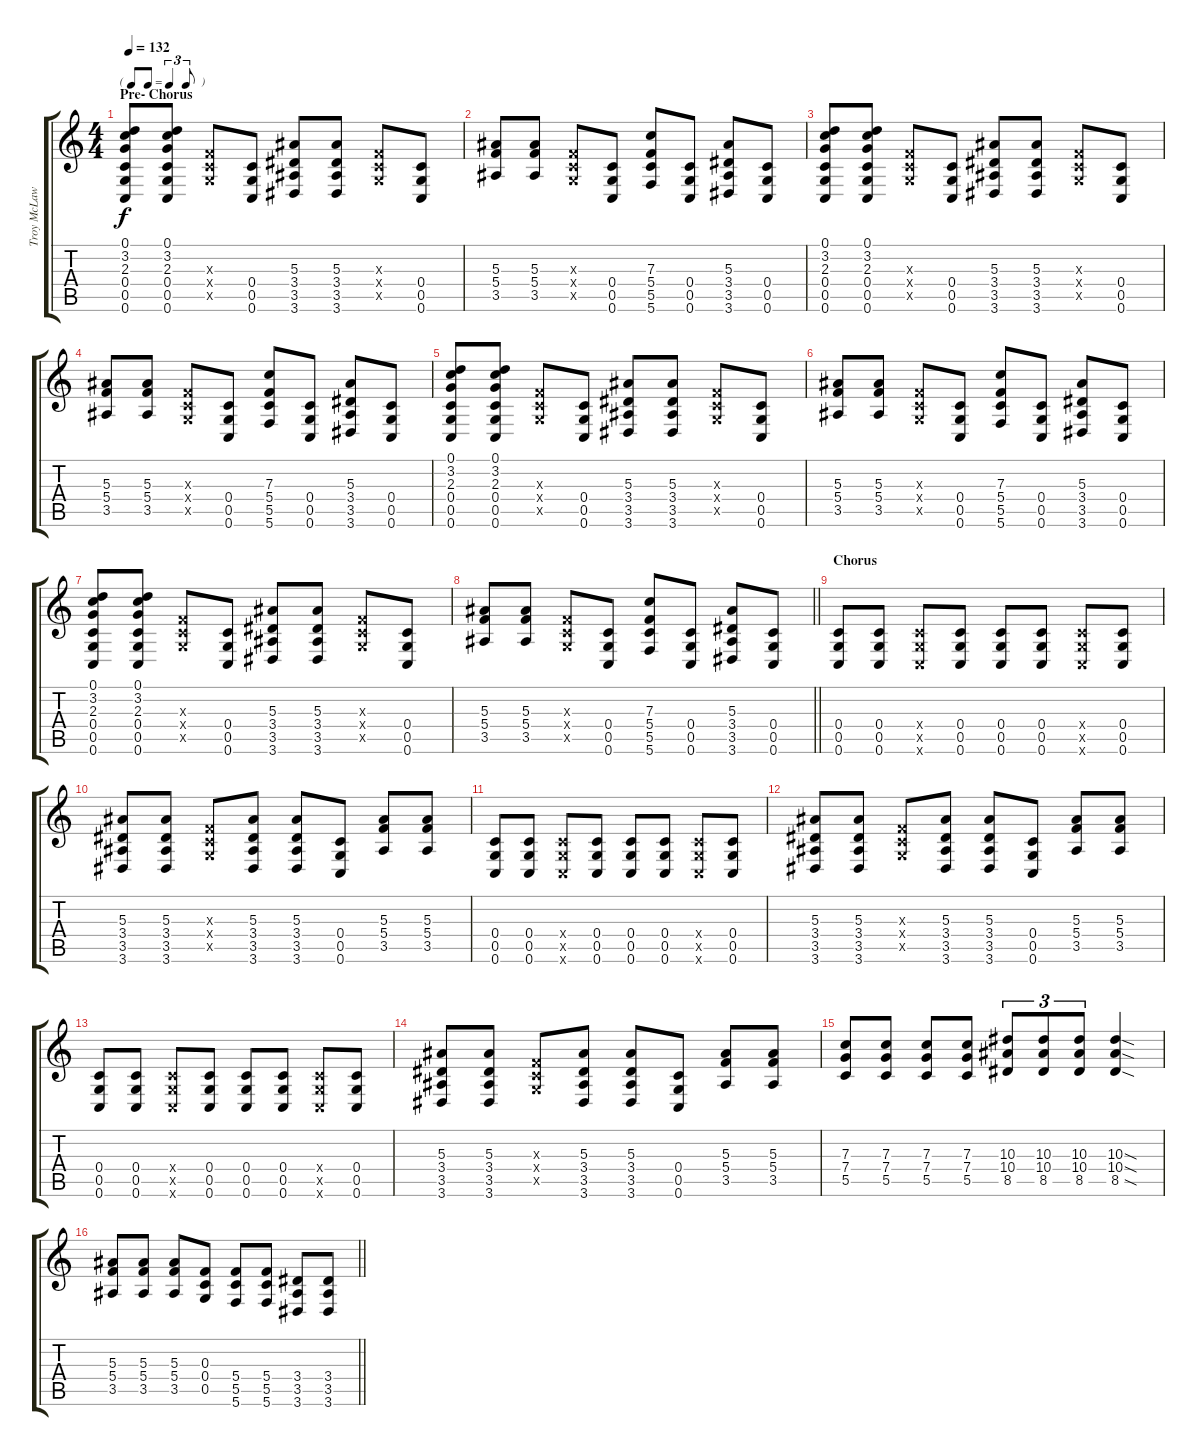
\track ("Troy McLawhorn" "Troy McLaw") {instrument distortionguitar}
\staff {score tabs}
\tuning (D4 A3 F3 C3 G2 C2) {hide}
\ts (4 4)
\tf triplet8th
\section ("" "Pre- Chorus")
\tempo 132
\clef g2
\ks c
(0.1 3.2 2.3 0.4 0.5 0.6).8{dy f} (0.1 3.2 2.3 0.4 0.5 0.6).8 (0.3{x} 0.4{x} 0.5{x}).8 (0.4 0.5 0.6).8 (5.3 3.4 3.5 3.6).8 (5.3 3.4 3.5 3.6).8 (0.3{x} 0.4{x} 0.5{x}).8 (0.4 0.5 0.6).8 |
(5.3 5.4 3.5).8 (5.3 5.4 3.5).8 (0.3{x} 0.4{x} 0.5{x}).8 (0.4 0.5 0.6).8 (7.3 5.4 5.5 5.6).8 (0.4 0.5 0.6).8 (5.3 3.4 3.5 3.6).8 (0.4 0.5 0.6).8 |
(0.1 3.2 2.3 0.4 0.5 0.6).8 (0.1 3.2 2.3 0.4 0.5 0.6).8 (0.3{x} 0.4{x} 0.5{x}).8 (0.4 0.5 0.6).8 (5.3 3.4 3.5 3.6).8 (5.3 3.4 3.5 3.6).8 (0.3{x} 0.4{x} 0.5{x}).8 (0.4 0.5 0.6).8 |
(5.3 5.4 3.5).8 (5.3 5.4 3.5).8 (0.3{x} 0.4{x} 0.5{x}).8 (0.4 0.5 0.6).8 (7.3 5.4 5.5 5.6).8 (0.4 0.5 0.6).8 (5.3 3.4 3.5 3.6).8 (0.4 0.5 0.6).8 |
(0.1 3.2 2.3 0.4 0.5 0.6).8 (0.1 3.2 2.3 0.4 0.5 0.6).8 (0.3{x} 0.4{x} 0.5{x}).8 (0.4 0.5 0.6).8 (5.3 3.4 3.5 3.6).8 (5.3 3.4 3.5 3.6).8 (0.3{x} 0.4{x} 0.5{x}).8 (0.4 0.5 0.6).8 |
(5.3 5.4 3.5).8 (5.3 5.4 3.5).8 (0.3{x} 0.4{x} 0.5{x}).8 (0.4 0.5 0.6).8 (7.3 5.4 5.5 5.6).8 (0.4 0.5 0.6).8 (5.3 3.4 3.5 3.6).8 (0.4 0.5 0.6).8 |
(0.1 3.2 2.3 0.4 0.5 0.6).8 (0.1 3.2 2.3 0.4 0.5 0.6).8 (0.3{x} 0.4{x} 0.5{x}).8 (0.4 0.5 0.6).8 (5.3 3.4 3.5 3.6).8 (5.3 3.4 3.5 3.6).8 (0.3{x} 0.4{x} 0.5{x}).8 (0.4 0.5 0.6).8 |
\barLineRight lightlight
(5.3 5.4 3.5).8 (5.3 5.4 3.5).8 (0.3{x} 0.4{x} 0.5{x}).8 (0.4 0.5 0.6).8 (7.3 5.4 5.5 5.6).8 (0.4 0.5 0.6).8 (5.3 3.4 3.5 3.6).8 (0.4 0.5 0.6).8 |
\section ("" "Chorus")
(0.4 0.5 0.6).8 (0.4 0.5 0.6).8 (0.4{x} 0.5{x} 0.6{x}).8 (0.4 0.5 0.6).8 (0.4 0.5 0.6).8 (0.4 0.5 0.6).8 (0.4{x} 0.5{x} 0.6{x}).8 (0.4 0.5 0.6).8 |
(5.3 3.4 3.5 3.6).8 (5.3 3.4 3.5 3.6).8 (0.3{x} 0.4{x} 0.5{x}).8 (5.3 3.4 3.5 3.6).8 (5.3 3.4 3.5 3.6).8 (0.4 0.5 0.6).8 (5.3 5.4 3.5).8 (5.3 5.4 3.5).8 |
(0.4 0.5 0.6).8 (0.4 0.5 0.6).8 (0.4{x} 0.5{x} 0.6{x}).8 (0.4 0.5 0.6).8 (0.4 0.5 0.6).8 (0.4 0.5 0.6).8 (0.4{x} 0.5{x} 0.6{x}).8 (0.4 0.5 0.6).8 |
(5.3 3.4 3.5 3.6).8 (5.3 3.4 3.5 3.6).8 (0.3{x} 0.4{x} 0.5{x}).8 (5.3 3.4 3.5 3.6).8 (5.3 3.4 3.5 3.6).8 (0.4 0.5 0.6).8 (5.3 5.4 3.5).8 (5.3 5.4 3.5).8 |
(0.4 0.5 0.6).8 (0.4 0.5 0.6).8 (0.4{x} 0.5{x} 0.6{x}).8 (0.4 0.5 0.6).8 (0.4 0.5 0.6).8 (0.4 0.5 0.6).8 (0.4{x} 0.5{x} 0.6{x}).8 (0.4 0.5 0.6).8 |
(5.3 3.4 3.5 3.6).8 (5.3 3.4 3.5 3.6).8 (0.3{x} 0.4{x} 0.5{x}).8 (5.3 3.4 3.5 3.6).8 (5.3 3.4 3.5 3.6).8 (0.4 0.5 0.6).8 (5.3 5.4 3.5).8 (5.3 5.4 3.5).8 |
(7.3 7.4 5.5).8 (7.3 7.4 5.5).8 (7.3 7.4 5.5).8 (7.3 7.4 5.5).8 (10.3 10.4 8.5).8{tu (3 2)} (10.3 10.4 8.5).8{tu (3 2)} (10.3 10.4 8.5).8{tu (3 2)} (10.3{sod} 10.4{sod} 8.5{sod}).4 |
\barLineRight lightlight
(5.3 5.4 3.5).8 (5.3 5.4 3.5).8 (5.3 5.4 3.5).8 (0.3 0.4 0.5).8 (5.4 5.5 5.6).8 (5.4 5.5 5.6).8 (3.4 3.5 3.6).8 (3.4 3.5 3.6).8
